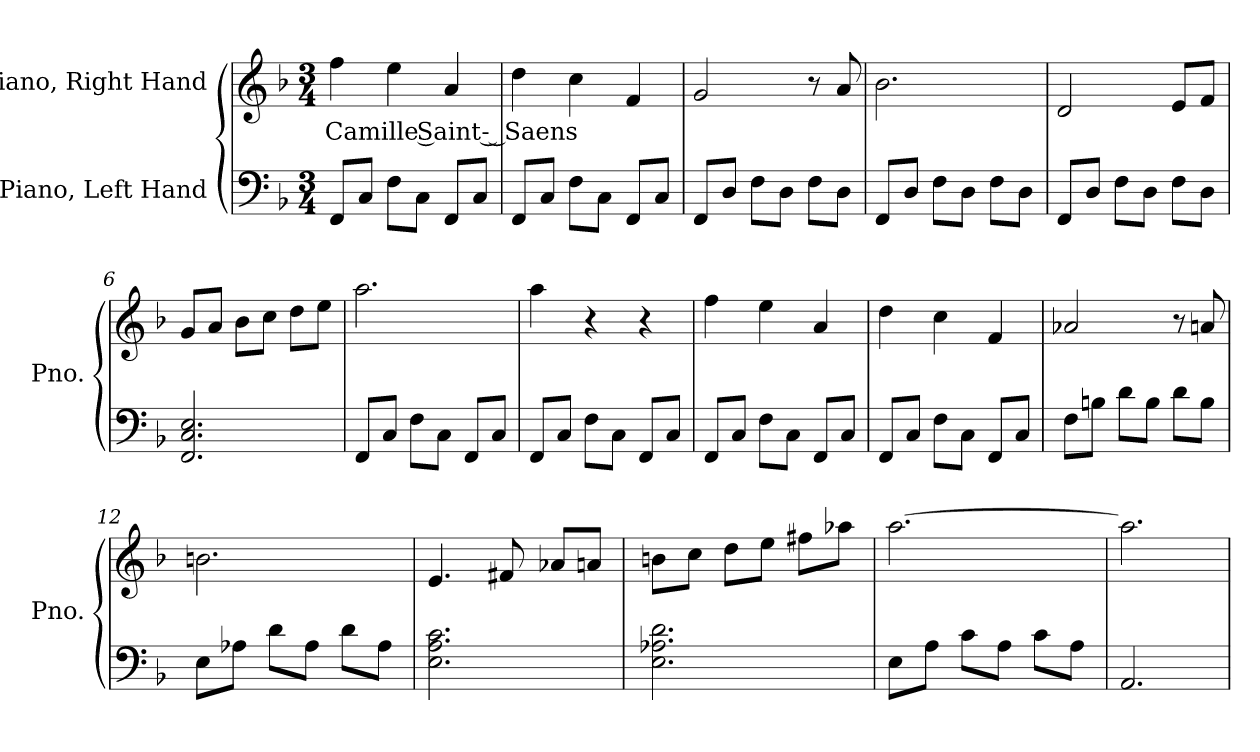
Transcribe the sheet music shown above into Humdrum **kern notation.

**kern	**kern	**text
*part2	*part1	*part1
*staff2	*staff1	*staff1
*I"Piano, Left Hand	*I"Piano, Right Hand	*
*I'Pno.	*I'Pno.	*
*clefF4	*clefG2	*
*k[b-]	*k[b-]	*
*M3/4	*M3/4	*
*MM70	*MM70	*
=1	=1	=1
!	!	!LO:LY:b
8FF/L	4ff\	Camille Saint - Saens
8C/J	.	.
8F\L	4ee\	.
8C\J	.	.
8FF/L	4a/	.
8C/J	.	.
=2	=2	=2
8FF/L	4dd\	.
8C/J	.	.
8F\L	4cc\	.
8C\J	.	.
8FF/L	4f/	.
8C/J	.	.
=3	=3	=3
8FF/L	2g/	.
8D/J	.	.
8F\L	.	.
8D\J	.	.
8F\L	8r	.
8D\J	8a/	.
=4	=4	=4
8FF/L	2.b-\	.
8D/J	.	.
8F\L	.	.
8D\J	.	.
8F\L	.	.
8D\J	.	.
!!LO:LB:g=z
=5	=5	=5
8FF/L	2d/	.
8D/J	.	.
8F\L	.	.
8D\J	.	.
8F\L	8e/L	.
8D\J	8f/J	.
=6	=6	=6
2.FF/ 2.C/ 2.E/	8g/L	.
.	8a/J	.
.	8b-\L	.
.	8cc\J	.
.	8dd\L	.
.	8ee\J	.
=7	=7	=7
8FF/L	2.aa\	.
8C/J	.	.
8F\L	.	.
8C\J	.	.
8FF/L	.	.
8C/J	.	.
=8	=8	=8
8FF/L	4aa\	.
8C/J	.	.
8F\L	4r	.
8C\J	.	.
8FF/L	4r	.
8C/J	.	.
=9	=9	=9
8FF/L	4ff\	.
8C/J	.	.
8F\L	4ee\	.
8C\J	.	.
8FF/L	4a/	.
8C/J	.	.
=10	=10	=10
8FF/L	4dd\	.
8C/J	.	.
8F\L	4cc\	.
8C\J	.	.
8FF/L	4f/	.
8C/J	.	.
!!LO:LB:g=z
=11	=11	=11
8F\L	2a-X/	.
8Bn\J	.	.
8d\L	.	.
8B\J	.	.
8d\L	8r	.
8B\J	8an/	.
=12	=12	=12
8E\L	2.bn\	.
8A-X\J	.	.
8d\L	.	.
8A-\J	.	.
8d\L	.	.
8A-\J	.	.
=13	=13	=13
2.E\ 2.A\ 2.c\	4.e/	.
.	8f#X/	.
.	8a-X/L	.
.	8an/J	.
=14	=14	=14
2.E\ 2.A-X\ 2.d\	8bn\L	.
.	8cc\J	.
.	8dd\L	.
.	8ee\J	.
.	8ff#X\L	.
.	8aa-X\J	.
=15	=15	=15
8E\L	[2.aa\	.
8A\J	.	.
8c\L	.	.
8A\J	.	.
8c\L	.	.
8A\J	.	.
=16	=16	=16
2.AA/	2.aa\]	.
=	=	=
*-	*-	*-
